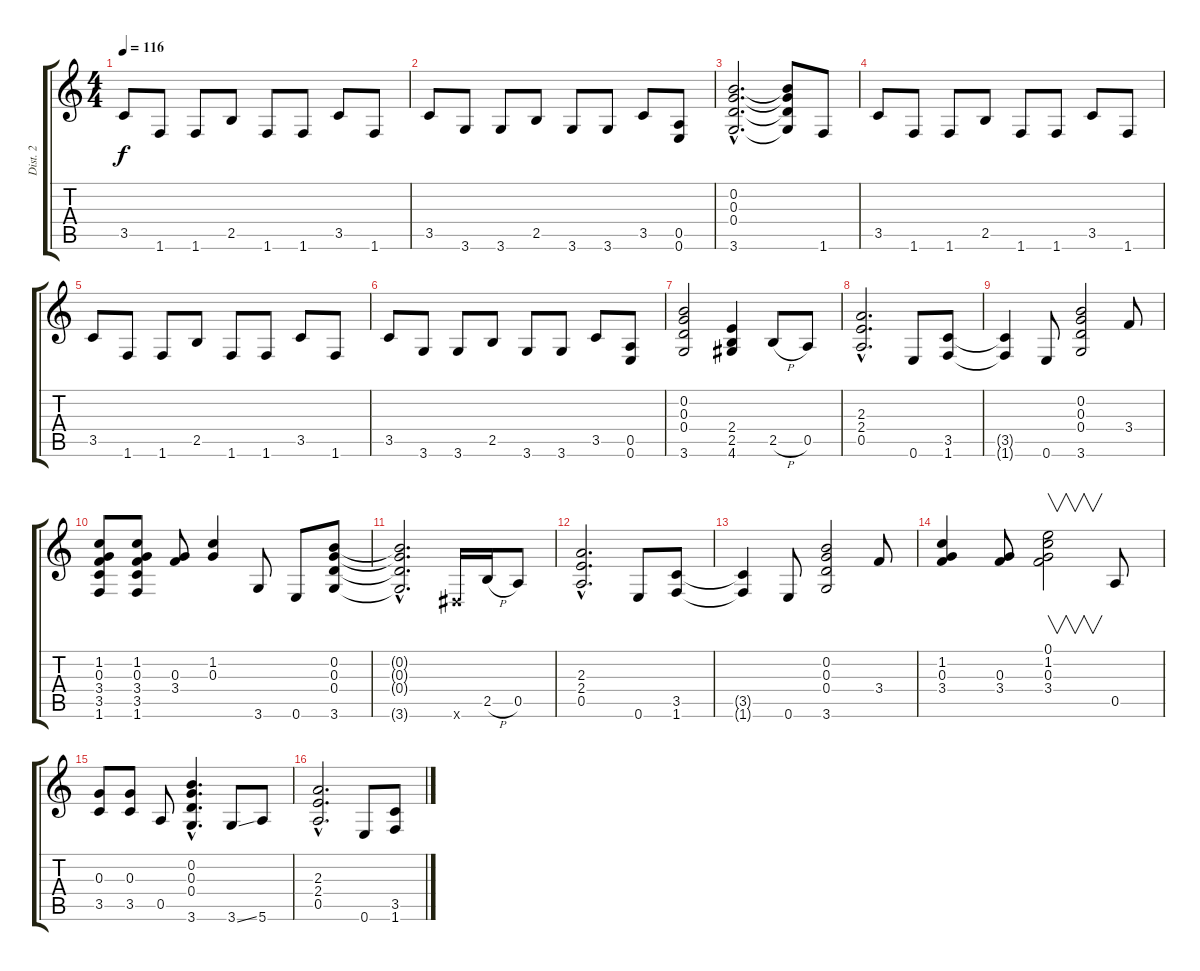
\track ("Dist. 2" "Dist. 2") {instrument distortionguitar}
\staff {score tabs}
\tuning (E4 B3 G3 D3 A2 E2) {hide}
\ts (4 4)
\tempo 116
\clef g2
\ks c
3.5.8{dy f} 1.6.8 1.6.8 2.5.8 1.6.8 1.6.8 3.5.8 1.6.8 |
3.5.8 3.6.8 3.6.8 2.5.8 3.6.8 3.6.8 3.5.8 (0.5 0.6).8 |
(0.2{hac} 0.3{hac} 0.4{hac} 3.6{hac}).2{d} (0.2{t} 0.3{t} 0.4{t} 3.6{t}).8 1.6.8 |
3.5.8 1.6.8 1.6.8 2.5.8 1.6.8 1.6.8 3.5.8 1.6.8 |
3.5.8 1.6.8 1.6.8 2.5.8 1.6.8 1.6.8 3.5.8 1.6.8 |
3.5.8 3.6.8 3.6.8 2.5.8 3.6.8 3.6.8 3.5.8 (0.5 0.6).8 |
(0.2 0.3 0.4 3.6).2 (2.4 2.5 4.6).4 2.5{h}.8 0.5.8 |
(2.3{hac} 2.4{hac} 0.5{hac}).2{d} 0.6.8 (3.5 1.6).8 |
(3.5{t} 1.6{t}).4 0.6.8 (0.2 0.3 0.4 3.6).2 3.4.8 |
(1.2 0.3 3.4 3.5 1.6).8 (1.2 0.3 3.4 3.5 1.6).8 (0.3 3.4).8 (1.2 0.3).4 3.6.8 0.6.8 (0.2 0.3 0.4 3.6).8 |
(0.2{hac t} 0.3{hac t} 0.4{hac t} 3.6{hac t}).2{d} -1.6{x}.16 2.5{h}.16 0.5.8 |
(2.3{hac} 2.4{hac} 0.5{hac}).2{d} 0.6.8 (3.5 1.6).8 |
(3.5{t} 1.6{t}).4 0.6.8 (0.2 0.3 0.4 3.6).2 3.4.8 |
(1.2 0.3 3.4).4 (0.3 3.4).8 (0.1 1.2 0.3 3.4).2{v} 0.5.8 |
(0.3 3.5).8 (0.3 3.5).8 0.5.8 (0.2{hac} 0.3{hac} 0.4{hac} 3.6{hac}).4{d} 3.6{ss}.8 5.6.8 |
(2.3{hac} 2.4{hac} 0.5{hac}).2{d} 0.6.8 (3.5 1.6).8
